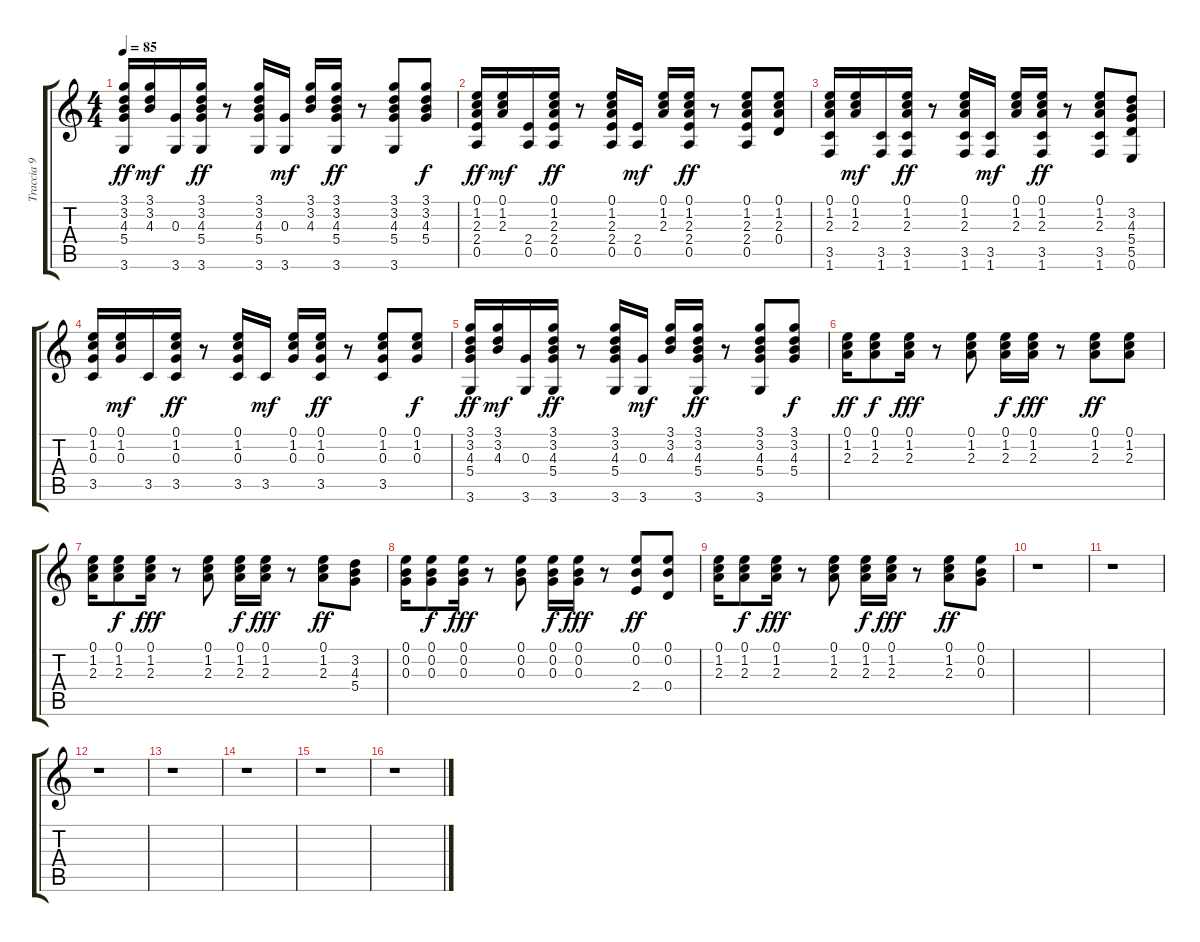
\track ("Traccia 9" "Traccia 9") {instrument acousticguitarsteel}
\staff {score tabs}
\tuning (E4 B3 G3 D3 A2 E2) {hide}
\ts (4 4)
\tempo 85
\clef g2
\ks c
(3.1 3.2 4.3 5.4 3.6).16{dy ff} (3.1 3.2 4.3).16{dy mf} (0.3 3.6).16 (3.1 3.2 4.3 5.4 3.6).16{dy ff} r.8 (3.1 3.2 4.3 5.4 3.6).16 (0.3 3.6).16{dy mf} (3.1 3.2 4.3).16 (3.1 3.2 4.3 5.4 3.6).16{dy ff} r.8 (3.1 3.2 4.3 5.4 3.6).8 (3.1 3.2 4.3 5.4).8{dy f} |
(0.1 1.2 2.3 2.4 0.5).16{dy ff} (0.1 1.2 2.3).16{dy mf} (2.4 0.5).16 (0.1 1.2 2.3 2.4 0.5).16{dy ff} r.8 (0.1 1.2 2.3 2.4 0.5).16 (2.4 0.5).16{dy mf} (0.1 1.2 2.3).16 (0.1 1.2 2.3 2.4 0.5).16{dy ff} r.8 (0.1 1.2 2.3 2.4 0.5).8 (0.1 1.2 2.3 0.4).8 |
(0.1 1.2 2.3 3.5 1.6).16 (0.1 1.2 2.3).16{dy mf} (3.5 1.6).16 (0.1 1.2 2.3 3.5 1.6).16{dy ff} r.8 (0.1 1.2 2.3 3.5 1.6).16 (3.5 1.6).16{dy mf} (0.1 1.2 2.3).16 (0.1 1.2 2.3 3.5 1.6).16{dy ff} r.8 (0.1 1.2 2.3 3.5 1.6).8 (3.2 4.3 5.4 5.5 0.6).8 |
(0.1 1.2 0.3 3.5).16 (0.1 1.2 0.3).16{dy mf} 3.5.16 (0.1 1.2 0.3 3.5).16{dy ff} r.8 (0.1 1.2 0.3 3.5).16 3.5.16{dy mf} (0.1 1.2 0.3).16 (0.1 1.2 0.3 3.5).16{dy ff} r.8 (0.1 1.2 0.3 3.5).8 (0.1 1.2 0.3).8{dy f} |
(3.1 3.2 4.3 5.4 3.6).16{dy ff} (3.1 3.2 4.3).16{dy mf} (0.3 3.6).16 (3.1 3.2 4.3 5.4 3.6).16{dy ff} r.8 (3.1 3.2 4.3 5.4 3.6).16 (0.3 3.6).16{dy mf} (3.1 3.2 4.3).16 (3.1 3.2 4.3 5.4 3.6).16{dy ff} r.8 (3.1 3.2 4.3 5.4 3.6).8 (3.1 3.2 4.3 5.4).8{dy f} |
(0.1 1.2 2.3).16{dy ff} (0.1 1.2 2.3).8{dy f} (0.1 1.2 2.3).16{dy fff} r.8 (0.1 1.2 2.3).8 (0.1 1.2 2.3).16{dy f} (0.1 1.2 2.3).16{dy fff} r.8 (0.1 1.2 2.3).8{dy ff} (0.1 1.2 2.3).8 |
(0.1 1.2 2.3).16 (0.1 1.2 2.3).8{dy f} (0.1 1.2 2.3).16{dy fff} r.8 (0.1 1.2 2.3).8 (0.1 1.2 2.3).16{dy f} (0.1 1.2 2.3).16{dy fff} r.8 (0.1 1.2 2.3).8{dy ff} (3.2 4.3 5.4).8 |
(0.1 0.2 0.3).16 (0.1 0.2 0.3).8{dy f} (0.1 0.2 0.3).16{dy fff} r.8 (0.1 0.2 0.3).8 (0.1 0.2 0.3).16{dy f} (0.1 0.2 0.3).16{dy fff} r.8 (0.1 0.2 2.4).8{dy ff} (0.1 0.2 0.4).8 |
(0.1 1.2 2.3).16 (0.1 1.2 2.3).8{dy f} (0.1 1.2 2.3).16{dy fff} r.8 (0.1 1.2 2.3).8 (0.1 1.2 2.3).16{dy f} (0.1 1.2 2.3).16{dy fff} r.8 (0.1 1.2 2.3).8{dy ff} (0.1 0.2 0.3).8 |
r.1 |
r.1 |
r.1 |
r.1 |
r.1 |
r.1 |
r.1
